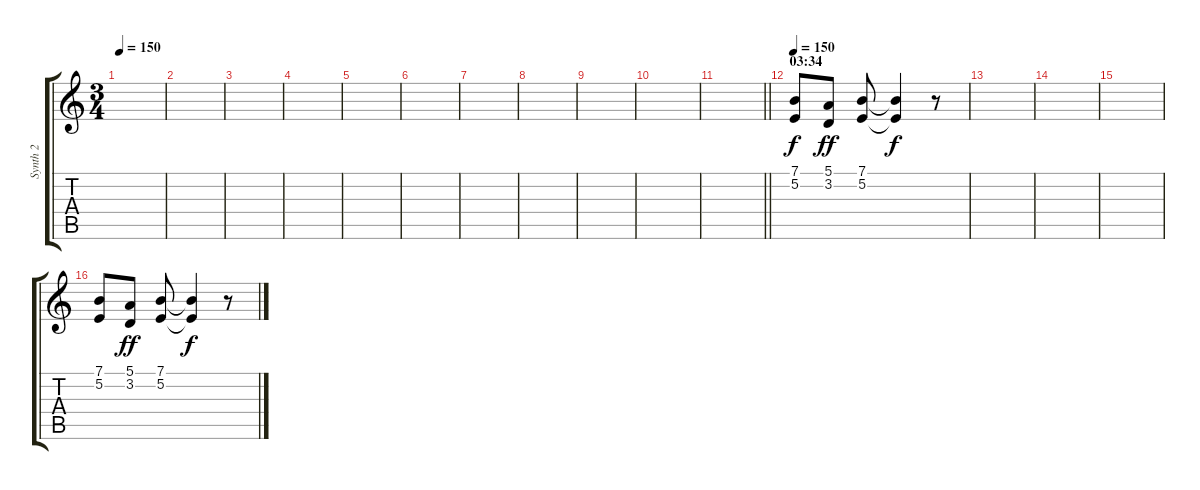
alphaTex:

\track ("Synth 2" "Synth 2") {instrument pad2warm}
\staff {score tabs}
\tuning (E4 B3 G3 D3 A2 E2) {hide}
\ts (3 4)
\tempo 150
\clef g2
\ks c
|
|
|
|
|
|
|
|
|
|
\barLineRight lightlight
|
\section ("" "03:34")
\tempo 150
(7.1 5.2).8{volume 13 instrument stringensemble1} (5.1 3.2).8{dy ff} (7.1 5.2).8 (7.1{t} 5.2{t}).4{dy f} r.8 |
|
|
|
(7.1 5.2).8 (5.1 3.2).8{dy ff} (7.1 5.2).8 (7.1{t} 5.2{t}).4{dy f} r.8
